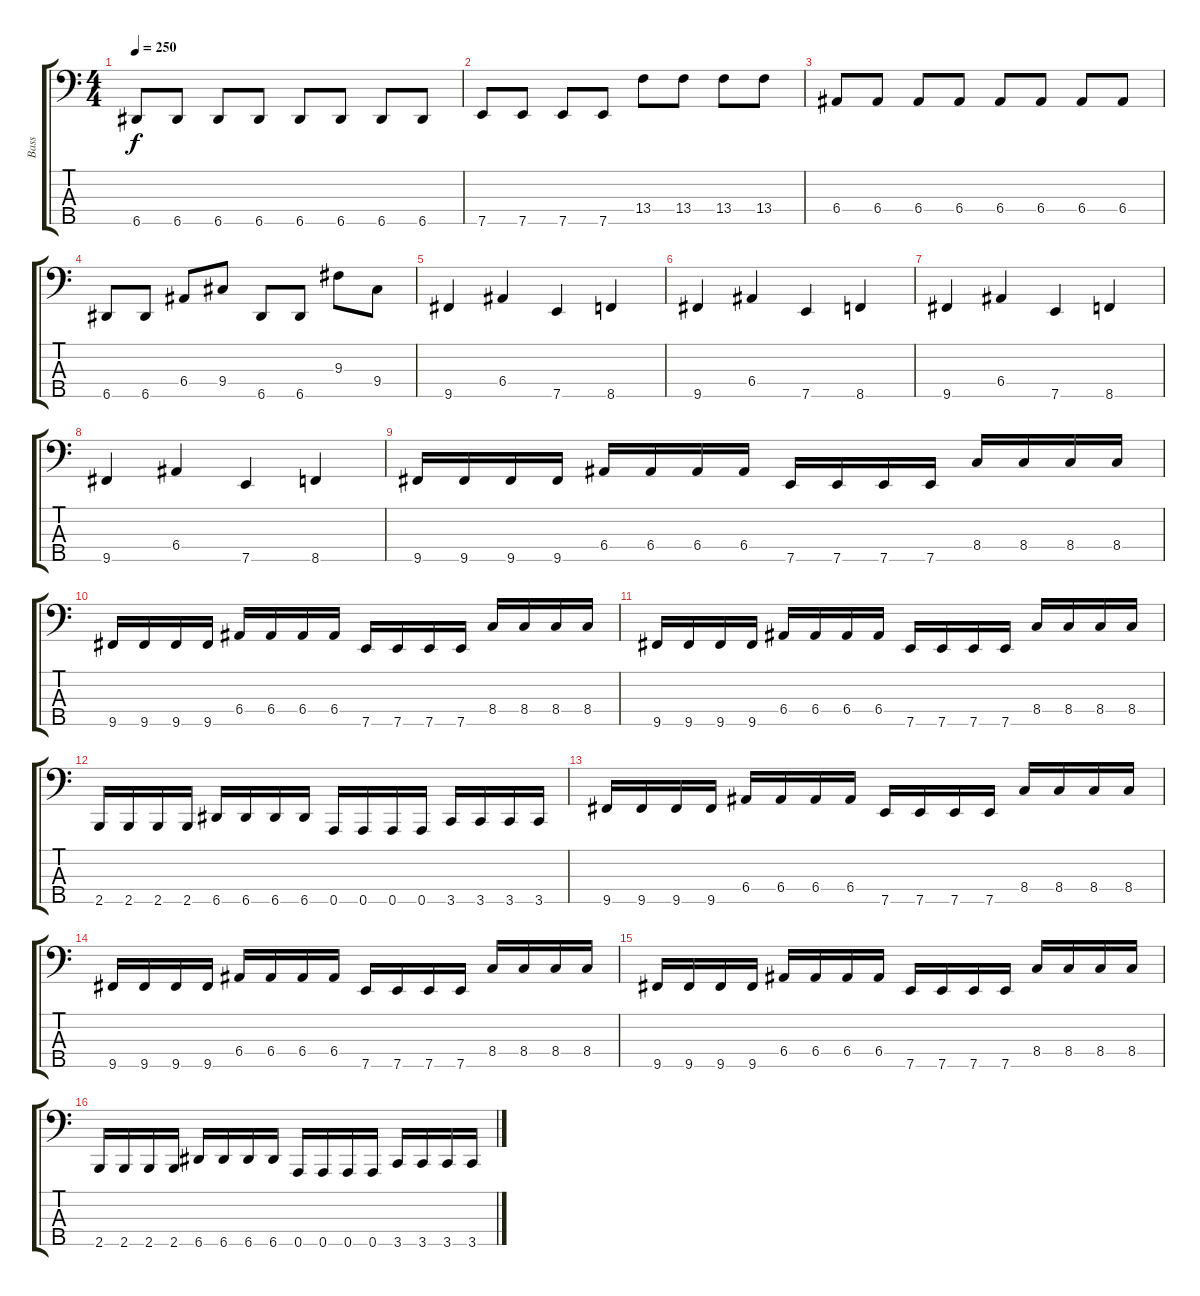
\track ("Bass" "Bass") {instrument electricbassfinger}
\staff {score tabs}
\tuning (G2 D2 A1 E1 A0) {hide}
\ts (4 4)
\tempo 250
\clef f4
\ks c
6.5.8{dy f} 6.5.8 6.5.8 6.5.8 6.5.8 6.5.8 6.5.8 6.5.8 |
7.5.8 7.5.8 7.5.8 7.5.8 13.4.8 13.4.8 13.4.8 13.4.8 |
6.4.8 6.4.8 6.4.8 6.4.8 6.4.8 6.4.8 6.4.8 6.4.8 |
6.5.8 6.5.8 6.4.8 9.4.8 6.5.8 6.5.8 9.3.8 9.4.8 |
9.5.4 6.4.4 7.5.4 8.5.4 |
9.5.4 6.4.4 7.5.4 8.5.4 |
9.5.4 6.4.4 7.5.4 8.5.4 |
9.5.4 6.4.4 7.5.4 8.5.4 |
9.5.16 9.5.16 9.5.16 9.5.16 6.4.16 6.4.16 6.4.16 6.4.16 7.5.16 7.5.16 7.5.16 7.5.16 8.4.16 8.4.16 8.4.16 8.4.16 |
9.5.16 9.5.16 9.5.16 9.5.16 6.4.16 6.4.16 6.4.16 6.4.16 7.5.16 7.5.16 7.5.16 7.5.16 8.4.16 8.4.16 8.4.16 8.4.16 |
9.5.16 9.5.16 9.5.16 9.5.16 6.4.16 6.4.16 6.4.16 6.4.16 7.5.16 7.5.16 7.5.16 7.5.16 8.4.16 8.4.16 8.4.16 8.4.16 |
2.5.16 2.5.16 2.5.16 2.5.16 6.5.16 6.5.16 6.5.16 6.5.16 0.5.16 0.5.16 0.5.16 0.5.16 3.5.16 3.5.16 3.5.16 3.5.16 |
9.5.16 9.5.16 9.5.16 9.5.16 6.4.16 6.4.16 6.4.16 6.4.16 7.5.16 7.5.16 7.5.16 7.5.16 8.4.16 8.4.16 8.4.16 8.4.16 |
9.5.16 9.5.16 9.5.16 9.5.16 6.4.16 6.4.16 6.4.16 6.4.16 7.5.16 7.5.16 7.5.16 7.5.16 8.4.16 8.4.16 8.4.16 8.4.16 |
9.5.16 9.5.16 9.5.16 9.5.16 6.4.16 6.4.16 6.4.16 6.4.16 7.5.16 7.5.16 7.5.16 7.5.16 8.4.16 8.4.16 8.4.16 8.4.16 |
2.5.16 2.5.16 2.5.16 2.5.16 6.5.16 6.5.16 6.5.16 6.5.16 0.5.16 0.5.16 0.5.16 0.5.16 3.5.16 3.5.16 3.5.16 3.5.16
